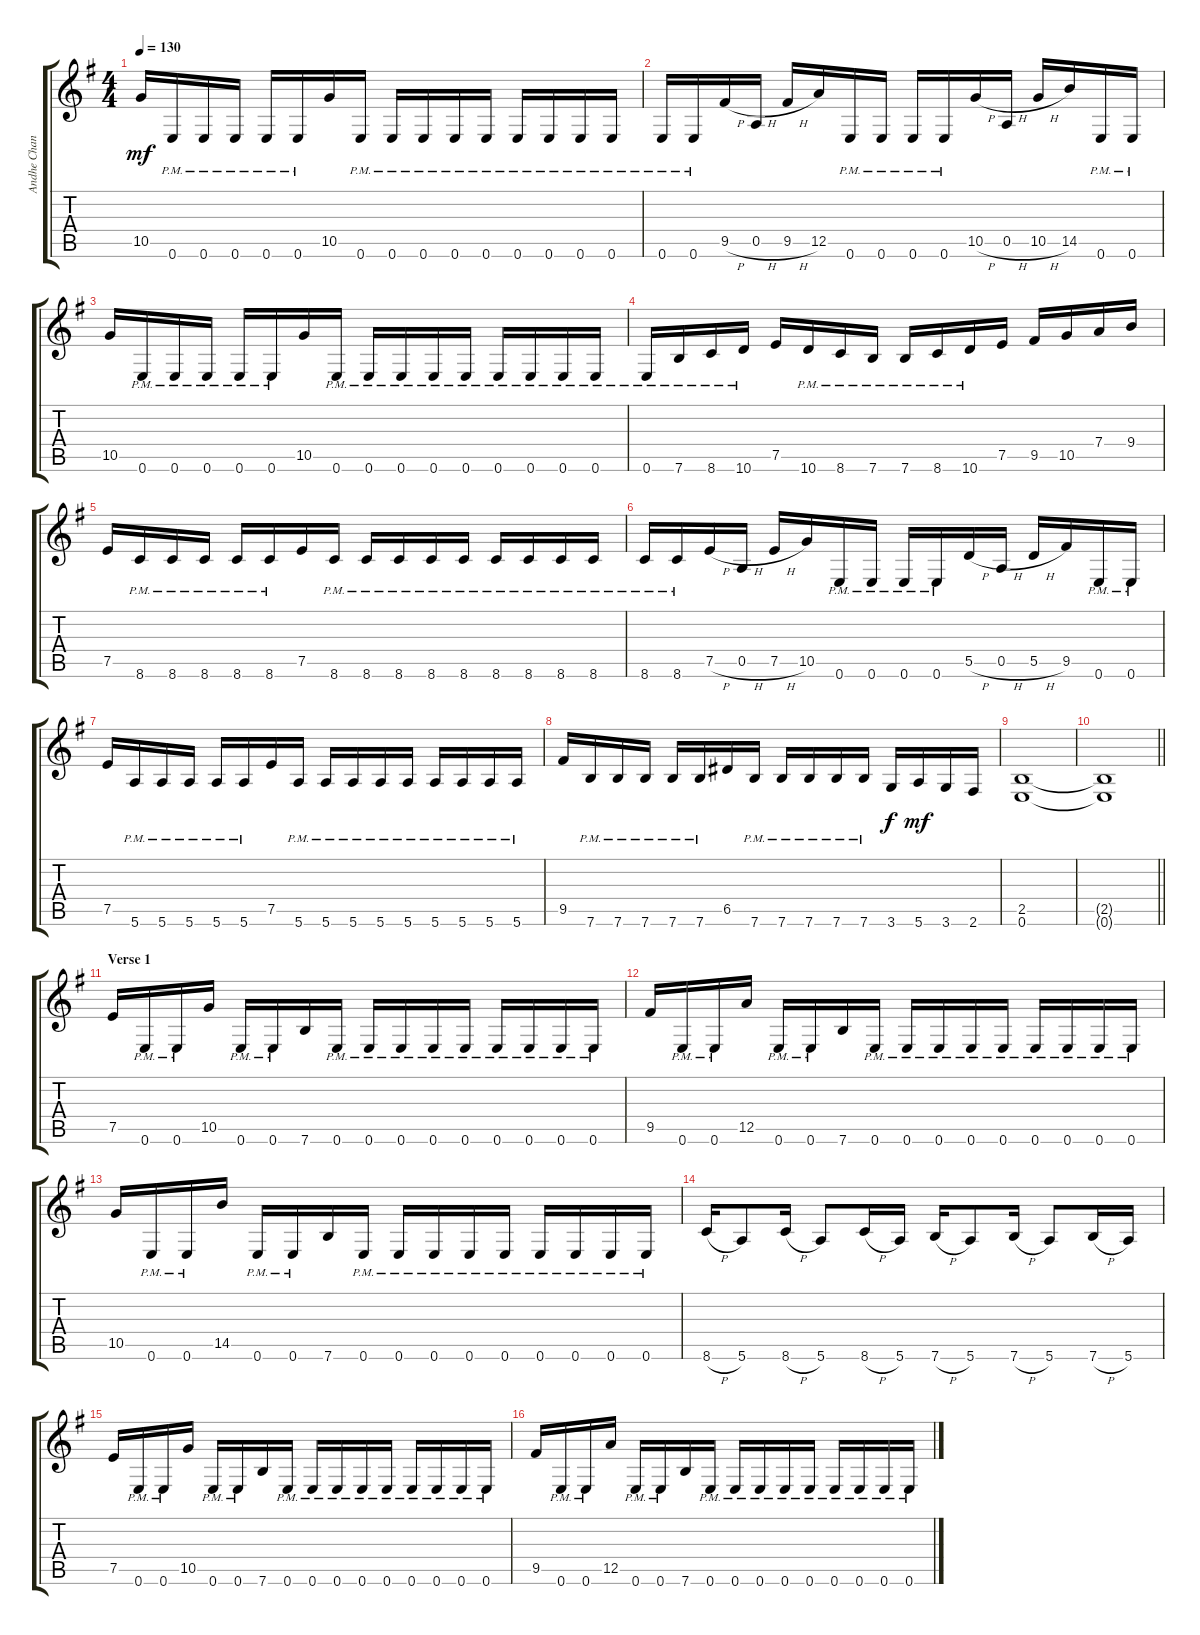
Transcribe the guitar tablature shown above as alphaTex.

\track ("Andhe Chandler (guitar)" "Andhe Chan") {instrument distortionguitar}
\staff {score tabs}
\tuning (E4 B3 G3 D3 A2 E2) {hide}
\ts (4 4)
\tempo 130
\clef g2
\ks eminor
10.5.16{dy mf} 0.6{pm}.16 0.6{pm}.16 0.6{pm}.16 0.6{pm}.16 0.6{pm}.16 10.5.16 0.6{pm}.16 0.6{pm}.16 0.6{pm}.16 0.6{pm}.16 0.6{pm}.16 0.6{pm}.16 0.6{pm}.16 0.6{pm}.16 0.6{pm}.16 |
0.6{pm}.16 0.6{pm}.16 9.5{h}.16 0.5{h}.16 9.5{h}.16 12.5.16 0.6{pm}.16 0.6{pm}.16 0.6{pm}.16 0.6{pm}.16 10.5{h}.16 0.5{h}.16 10.5{h}.16 14.5.16 0.6{pm}.16 0.6{pm}.16 |
10.5.16 0.6{pm}.16 0.6{pm}.16 0.6{pm}.16 0.6{pm}.16 0.6{pm}.16 10.5.16 0.6{pm}.16 0.6{pm}.16 0.6{pm}.16 0.6{pm}.16 0.6{pm}.16 0.6{pm}.16 0.6{pm}.16 0.6{pm}.16 0.6{pm}.16 |
0.6{pm}.16 7.6{pm}.16 8.6{pm}.16 10.6{pm}.16 7.5.16 10.6{pm}.16 8.6{pm}.16 7.6{pm}.16 7.6{pm}.16 8.6{pm}.16 10.6{pm}.16 7.5.16 9.5.16 10.5.16 7.4.16 9.4.16 |
7.5.16 8.6{pm}.16 8.6{pm}.16 8.6{pm}.16 8.6{pm}.16 8.6{pm}.16 7.5.16 8.6{pm}.16 8.6{pm}.16 8.6{pm}.16 8.6{pm}.16 8.6{pm}.16 8.6{pm}.16 8.6{pm}.16 8.6{pm}.16 8.6{pm}.16 |
8.6{pm}.16 8.6{pm}.16 7.5{h}.16 0.5{h}.16 7.5{h}.16 10.5.16 0.6{pm}.16 0.6{pm}.16 0.6{pm}.16 0.6{pm}.16 5.5{h}.16 0.5{h}.16 5.5{h}.16 9.5.16 0.6{pm}.16 0.6{pm}.16 |
7.5.16 5.6{pm}.16 5.6{pm}.16 5.6{pm}.16 5.6{pm}.16 5.6{pm}.16 7.5.16 5.6{pm}.16 5.6{pm}.16 5.6{pm}.16 5.6{pm}.16 5.6{pm}.16 5.6{pm}.16 5.6{pm}.16 5.6{pm}.16 5.6{pm}.16 |
9.5.16 7.6{pm}.16 7.6{pm}.16 7.6{pm}.16 7.6{pm}.16 7.6{pm}.16 6.5.16 7.6{pm}.16 7.6{pm}.16 7.6{pm}.16 7.6{pm}.16 7.6{pm}.16 3.6.16{dy f} 5.6.16{dy mf} 3.6.16 2.6.16 |
(2.5 0.6).1 |
\barLineRight lightlight
(2.5{t} 0.6{t}).1 |
\section ("" "Verse 1")
7.5.16 0.6{pm}.16 0.6{pm}.16 10.5.16 0.6{pm}.16 0.6{pm}.16 7.6.16 0.6{pm}.16 0.6{pm}.16 0.6{pm}.16 0.6{pm}.16 0.6{pm}.16 0.6{pm}.16 0.6{pm}.16 0.6{pm}.16 0.6{pm}.16 |
9.5.16 0.6{pm}.16 0.6{pm}.16 12.5.16 0.6{pm}.16 0.6{pm}.16 7.6.16 0.6{pm}.16 0.6{pm}.16 0.6{pm}.16 0.6{pm}.16 0.6{pm}.16 0.6{pm}.16 0.6{pm}.16 0.6{pm}.16 0.6{pm}.16 |
10.5.16 0.6{pm}.16 0.6{pm}.16 14.5.16 0.6{pm}.16 0.6{pm}.16 7.6.16 0.6{pm}.16 0.6{pm}.16 0.6{pm}.16 0.6{pm}.16 0.6{pm}.16 0.6{pm}.16 0.6{pm}.16 0.6{pm}.16 0.6{pm}.16 |
8.6{h}.16 5.6.8 8.6{h}.16 5.6.8 8.6{h}.16 5.6.16 7.6{h}.16 5.6.8 7.6{h}.16 5.6.8 7.6{h}.16 5.6.16 |
7.5.16 0.6{pm}.16 0.6{pm}.16 10.5.16 0.6{pm}.16 0.6{pm}.16 7.6.16 0.6{pm}.16 0.6{pm}.16 0.6{pm}.16 0.6{pm}.16 0.6{pm}.16 0.6{pm}.16 0.6{pm}.16 0.6{pm}.16 0.6{pm}.16 |
9.5.16 0.6{pm}.16 0.6{pm}.16 12.5.16 0.6{pm}.16 0.6{pm}.16 7.6.16 0.6{pm}.16 0.6{pm}.16 0.6{pm}.16 0.6{pm}.16 0.6{pm}.16 0.6{pm}.16 0.6{pm}.16 0.6{pm}.16 0.6{pm}.16
